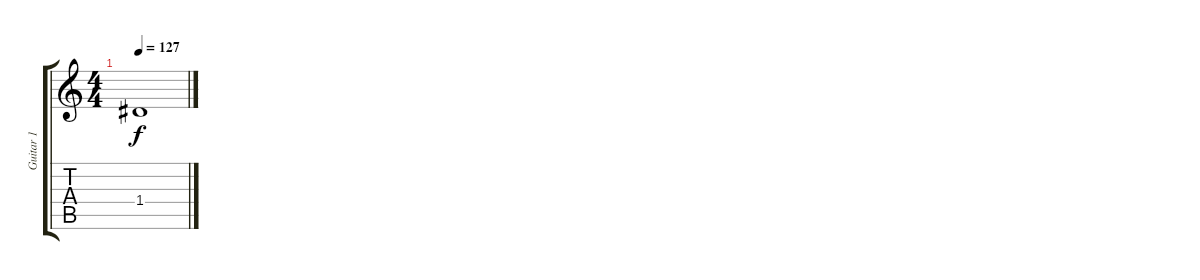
\track ("Guitar 1" "Guitar 1") {instrument distortionguitar}
\staff {score tabs}
\tuning (E4 B3 G3 D3 A2 D2) {hide}
\ts (4 4)
\tempo 127
\clef g2
\ks c
1.4{t}.1{dy f}
